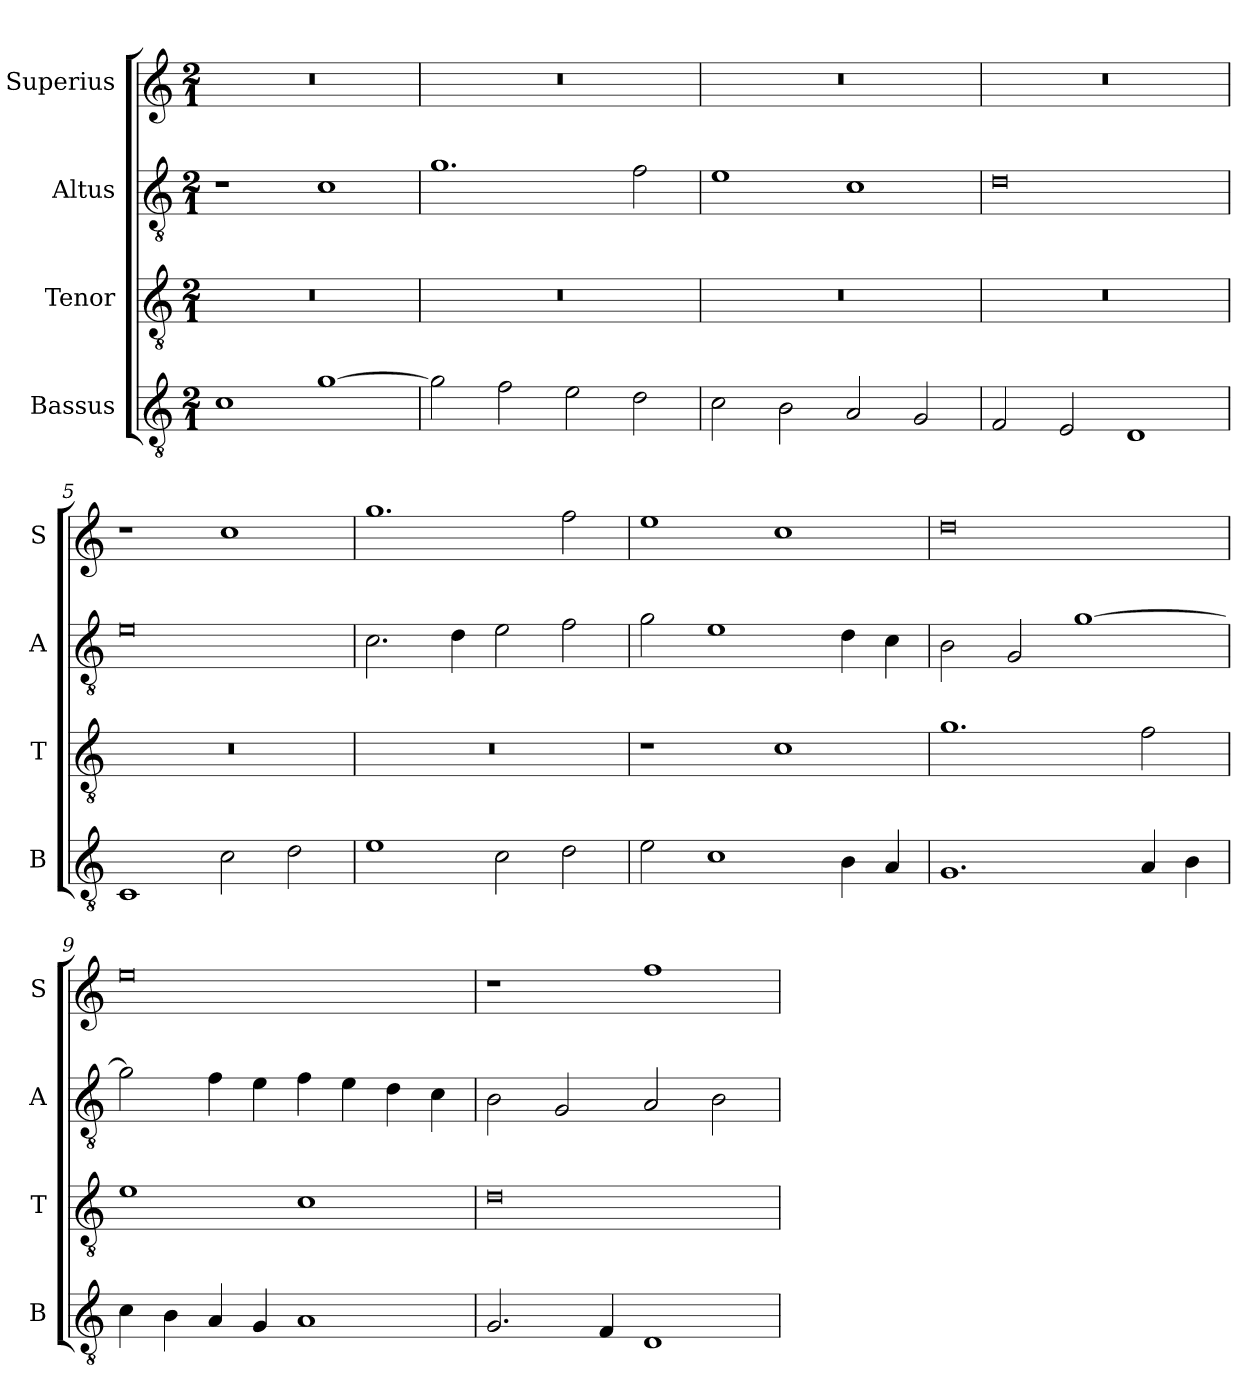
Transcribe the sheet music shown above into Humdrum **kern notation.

**kern	**kern	**kern	**kern
*part4	*part3	*part2	*part1
*staff4	*staff3	*staff2	*staff1
*I"Bassus	*I"Tenor	*I"Altus	*I"Superius
*I'B	*I'T	*I'A	*I'S
*clefGv2	*clefGv2	*clefGv2	*clefG2
*k[]	*k[]	*k[]	*k[]
*M2/1	*M2/1	*M2/1	*M2/1
=1	=1	=1	=1
1c	0r	1r	0r
[1g	.	1c	.
=2	=2	=2	=2
2g\]	0r	1.g	0r
2f\	.	.	.
2e\	.	.	.
2d\	.	2f\	.
=3	=3	=3	=3
2c\	0r	1e	0r
2B\	.	.	.
2A/	.	1c	.
2G/	.	.	.
=4	=4	=4	=4
2F/	0r	0d	0r
2E/	.	.	.
1D	.	.	.
=5	=5	=5	=5
1C	0r	0e	1r
2c\	.	.	1cc
2d\	.	.	.
=6	=6	=6	=6
1e	0r	2.c\	1.gg
.	.	4d\	.
2c\	.	2e\	.
2d\	.	2f\	2ff\
=7	=7	=7	=7
2e\	1r	2g\	1ee
1c	.	1e	.
.	1c	.	1cc
4B\	.	4d\	.
4A/	.	4c\	.
=8	=8	=8	=8
1.G	1.g	2B\	0dd
.	.	2G/	.
.	.	[1g	.
4A/	2f\	.	.
4B\	.	.	.
=9	=9	=9	=9
4c\	1e	2g\]	0ee
4B\	.	.	.
4A/	.	4f\	.
4G/	.	4e\	.
1A	1c	4f\	.
.	.	4e\	.
.	.	4d\	.
.	.	4c\	.
=10	=10	=10	=10
2.G/	0d	2B\	1r
.	.	2G/	.
4F/	.	.	.
1D	.	2A/	1ff
.	.	2B\	.
=	=	=	=
*-	*-	*-	*-
